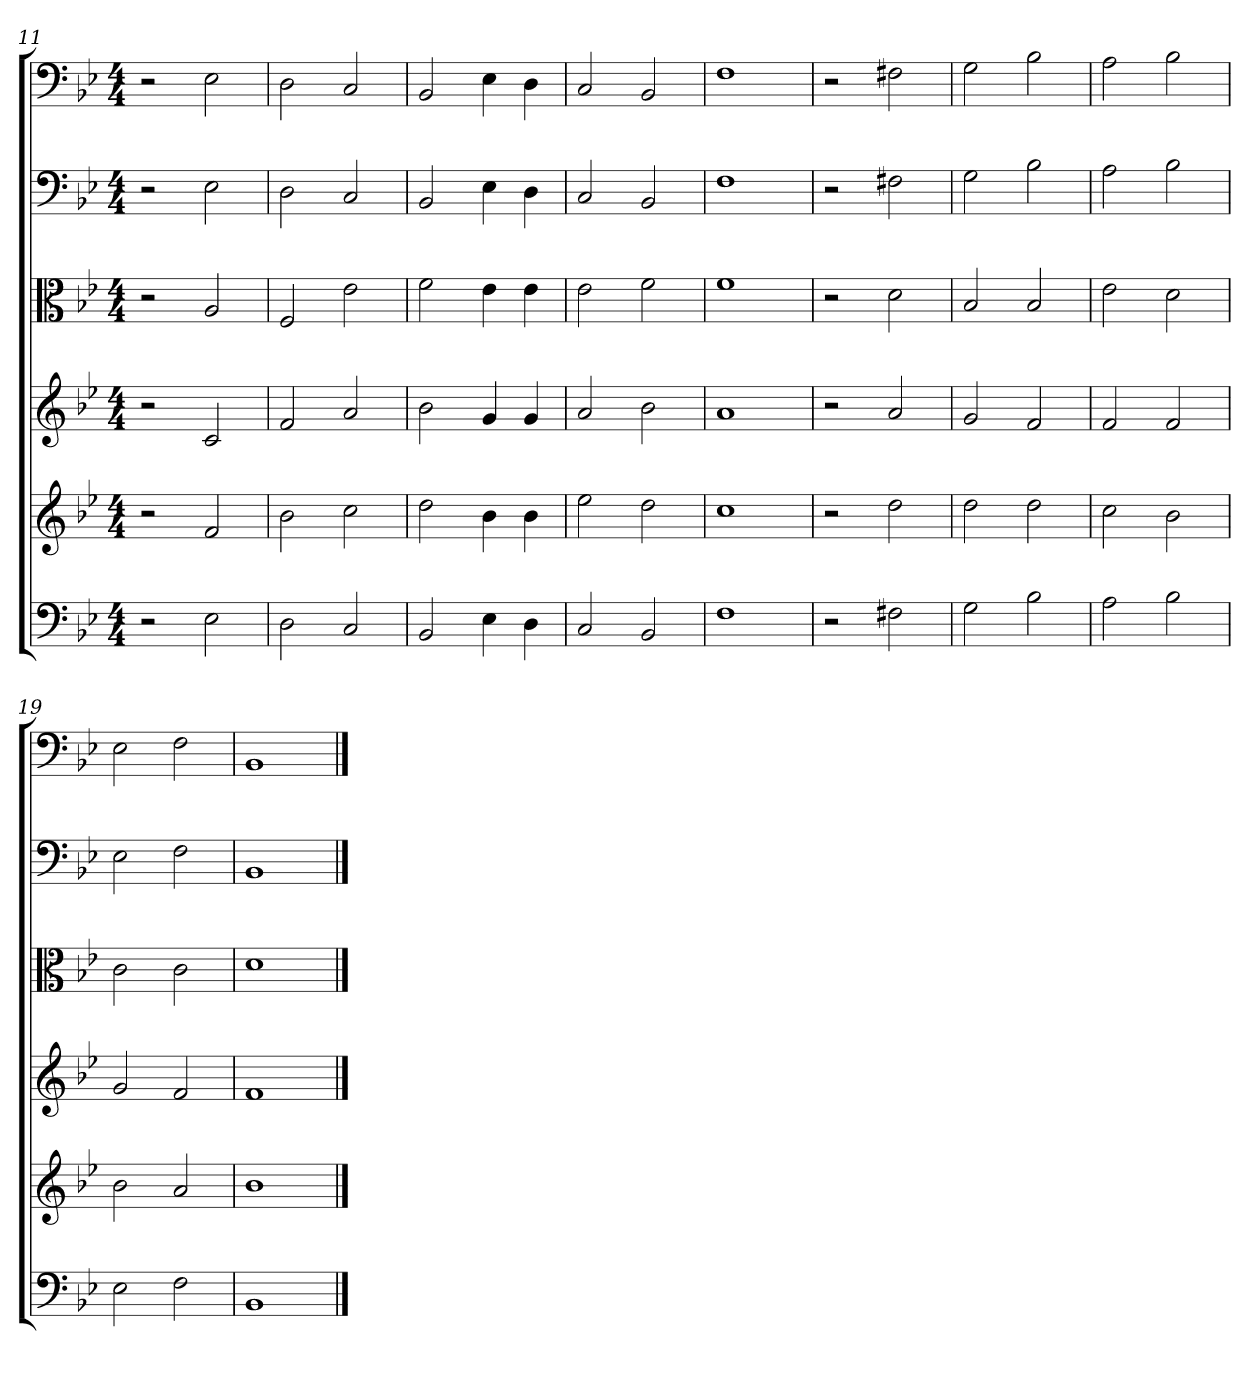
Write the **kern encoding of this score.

**kern	**kern	**kern	**kern	**kern	**kern
*part6	*part5	*part4	*part3	*part2	*part1
*staff6	*staff5	*staff4	*staff3	*staff2	*staff1
*clefF4	*	*	*clefC3	*clefF4	*clefF4
*k[b-e-]	*k[b-e-]	*k[b-e-]	*k[b-e-]	*k[b-e-]	*k[b-e-]
*B-:	*B-:	*B-:	*B-:	*B-:	*B-:
*M4/4	*M4/4	*M4/4	*M4/4	*M4/4	*M4/4
=11	=11	=11	=11	=11	=11
2r	2r	2r	2r	2r	2r
2E-	2f	2c	2A	2E-	2E-
=12	=12	=12	=12	=12	=12
2D	2b-	2f	2F	2D	2D
2C	2cc	2a	2e-	2C	2C
=13	=13	=13	=13	=13	=13
2BB-	2dd	2b-	2f	2BB-	2BB-
4E-	4b-	4g	4e-	4E-	4E-
4D	4b-	4g	4e-	4D	4D
=14	=14	=14	=14	=14	=14
2C	2ee-	2a	2e-	2C	2C
2BB-	2dd	2b-	2f	2BB-	2BB-
=15	=15	=15	=15	=15	=15
1F	1cc	1a	1f	1F	1F
=16	=16	=16	=16	=16	=16
2r	2r	2r	2r	2r	2r
2F#X	2dd	2a	2d	2F#X	2F#X
=17	=17	=17	=17	=17	=17
2G	2dd	2g	2B-	2G	2G
2B-	2dd	2f	2B-	2B-	2B-
=18	=18	=18	=18	=18	=18
2A	2cc	2f	2e-	2A	2A
2B-	2b-	2f	2d	2B-	2B-
=19	=19	=19	=19	=19	=19
2E-	2b-	2g	2c	2E-	2E-
2F	2a	2f	2c	2F	2F
=20	=20	=20	=20	=20	=20
1BB-	1b-	1f	1d	1BB-	1BB-
==	==	==	==	==	==
*-	*-	*-	*-	*-	*-
